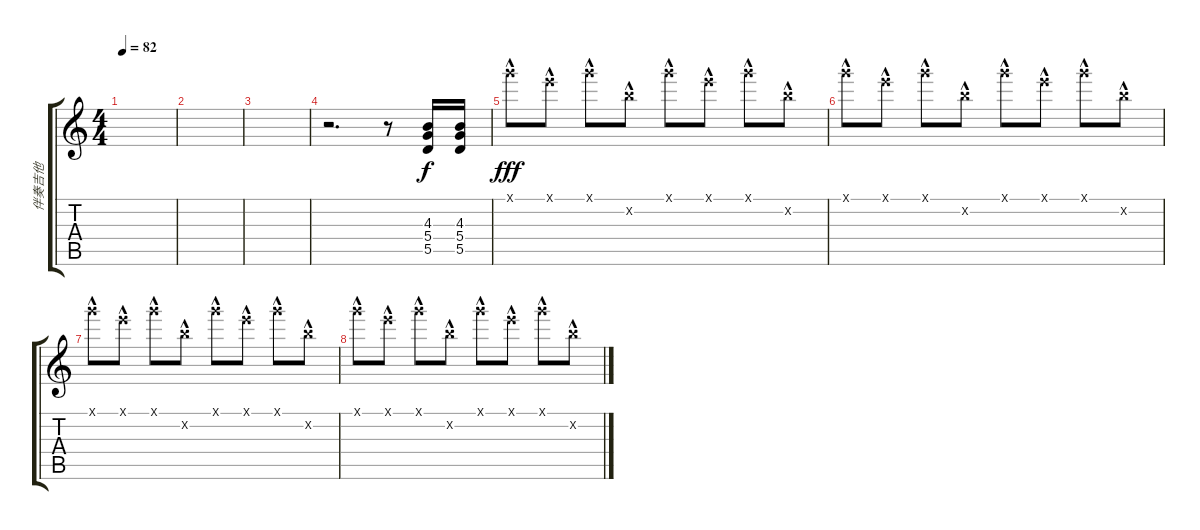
\track ("伴奏吉他" "伴奏吉他") {instrument distortionguitar}
\staff {score tabs}
\tuning (E4 B3 G3 D3 A2 E2) {hide}
\ts (4 4)
\tempo 82
\clef g2
\ks c
|
|
|
r.2{d} r.8 (4.3 5.4 5.5).16 (4.3 5.4 5.5).16 |
15.1{hac x}.8{dy fff} 12.1{hac x}.8 15.1{hac x}.8 12.2{hac x}.8 15.1{hac x}.8 12.1{hac x}.8 15.1{hac x}.8 12.2{hac x}.8 |
15.1{hac x}.8 12.1{hac x}.8 15.1{hac x}.8 12.2{hac x}.8 15.1{hac x}.8 12.1{hac x}.8 15.1{hac x}.8 12.2{hac x}.8 |
15.1{hac x}.8 12.1{hac x}.8 15.1{hac x}.8 12.2{hac x}.8 15.1{hac x}.8 12.1{hac x}.8 15.1{hac x}.8 12.2{hac x}.8 |
15.1{hac x}.8 12.1{hac x}.8 15.1{hac x}.8 12.2{hac x}.8 15.1{hac x}.8 12.1{hac x}.8 15.1{hac x}.8 12.2{hac x}.8
